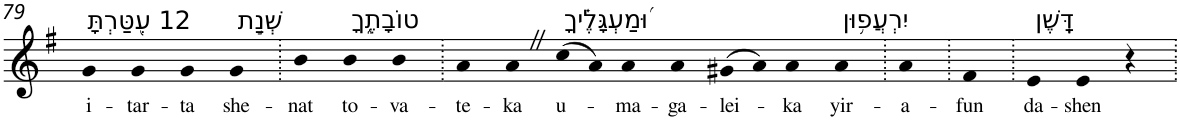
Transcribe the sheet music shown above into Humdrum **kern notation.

**kern	**text
*part1	*part1
*staff1	*staff1
*I"Piano	*
*I'Pno	*
!!LO:PB:g=z
*clefG2	*
*k[f#]	*
*G:	*
=79	=79
!LO:TX:a:t=12 עִ֭טַּרְתָּ	!
!	!LO:LY:b
4g	i-
!	!LO:LY:b
4g	-tar-
!	!LO:LY:b
4g	-ta
!LO:TX:a:t=שְׁנַ֣ת	!
!	!LO:LY:b
4g	she-
=80.	=80.
!	!LO:LY:b
4b	-nat
!LO:TX:a:t=טוֹבָתֶ֑ךָ	!
!	!LO:LY:b
4b	to-
!	!LO:LY:b
4b	-va-
=81.	=81.
!	!LO:LY:b
4a	-te-
!	!LO:LY:b
4aZ	-ka
!LO:TX:a:t=וּ֝מַעְגָּלֶ֗יךָ	!
!	!LO:LY:b
(>8cc	u-
8a)	.
!	!LO:LY:b
4a	-ma-
!	!LO:LY:b
4a	-ga-
!	!LO:LY:b
(>8g#X	-lei-
8a)	.
!	!LO:LY:b
4a	-ka
!LO:TX:a:t=יִרְעֲפ֥וּן	!
!	!LO:LY:b
4a	yir-
=82.	=82.
!	!LO:LY:b
4a	-a-
=83.	=83.
!	!LO:LY:b
4f#	-fun
=84.	=84.
!LO:TX:a:t=דָּֽשֶׁן	!
!	!LO:LY:b
4e	da-
!	!LO:LY:b
4e	-shen
4r	.
=.	=.
*-	*-
